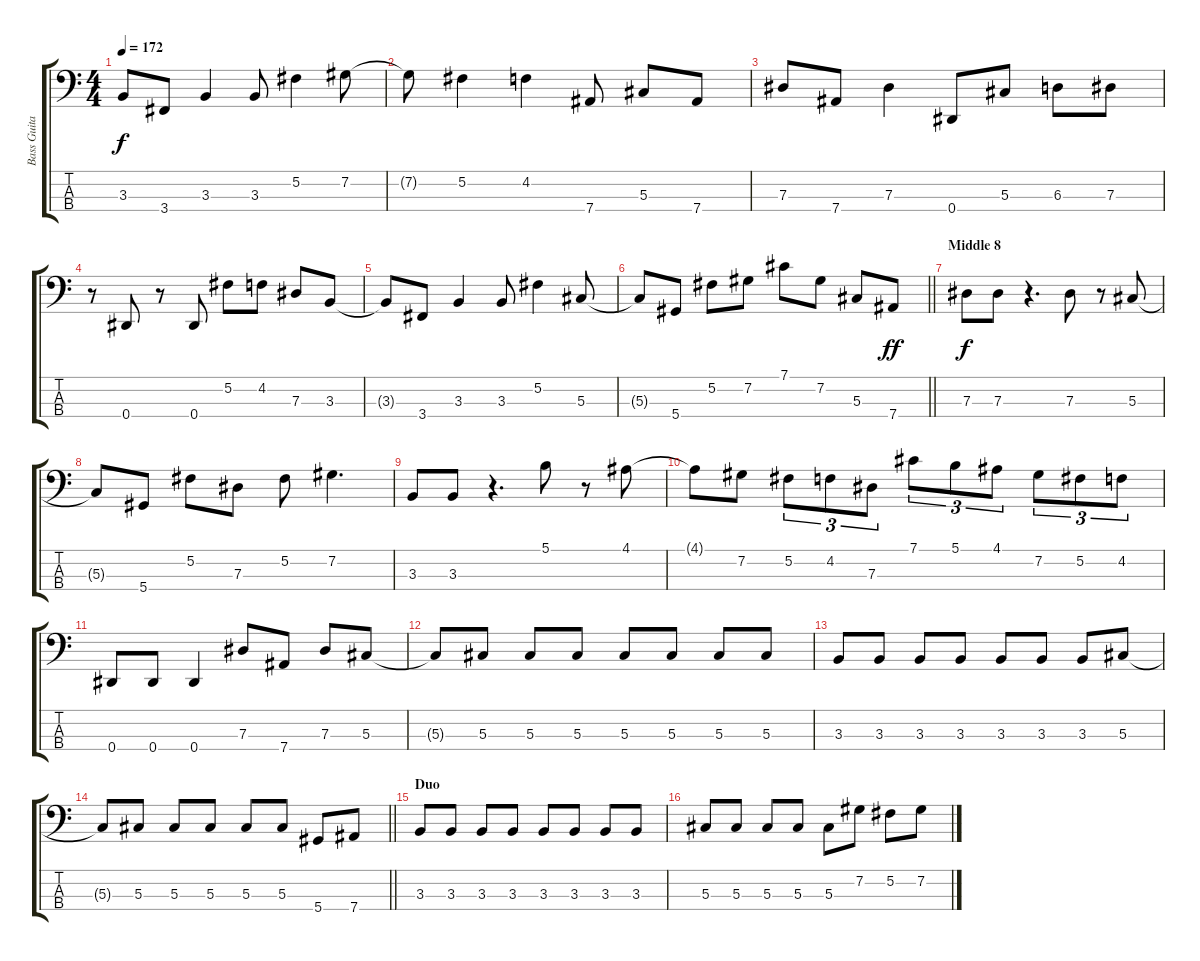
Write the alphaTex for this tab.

\track ("Bass Guitar: Taiji" "Bass Guita") {instrument electricbassfinger}
\staff {score tabs}
\tuning (Gb2 Db2 Ab1 Eb1) {hide}
\ts (4 4)
\tempo 172
\clef f4
\ks c
3.3{t}.8{dy f} 3.4.8 3.3.4 3.3.8 5.2.4 7.2.8 |
7.2{t}.8 5.2.4 4.2.4 7.4.8 5.3.8 7.4.8 |
7.3.8 7.4.8 7.3.4 0.4.8 5.3.8 6.3.8 7.3.8 |
r.8 0.4.8 r.8 0.4.8 5.2.8 4.2.8 7.3.8 3.3.8 |
3.3{t}.8 3.4.8 3.3.4 3.3.8 5.2.4 5.3.8 |
\barLineRight lightlight
5.3{t}.8 5.4.8 5.2.8 7.2.8 7.1.8 7.2.8 5.3.8 7.4.8{dy ff} |
\section ("" "Middle 8")
7.3.8{dy f} 7.3.8 r.4{d} 7.3.8 r.8 5.3.8 |
5.3{t}.8 5.4.8 5.2.8 7.3.8 5.2.8 7.2.4{d} |
3.3.8 3.3.8 r.4{d} 5.1.8 r.8 4.1.8 |
4.1{t}.8 7.2.8 5.2.8{tu (3 2)} 4.2.8{tu (3 2)} 7.3.8{tu (3 2)} 7.1.8{tu (3 2)} 5.1.8{tu (3 2)} 4.1.8{tu (3 2)} 7.2.8{tu (3 2)} 5.2.8{tu (3 2)} 4.2.8{tu (3 2)} |
0.4.8 0.4.8 0.4.4 7.3.8 7.4.8 7.3.8 5.3.8 |
5.3{t}.8 5.3.8 5.3.8 5.3.8 5.3.8 5.3.8 5.3.8 5.3.8 |
3.3.8 3.3.8 3.3.8 3.3.8 3.3.8 3.3.8 3.3.8 5.3.8 |
\barLineRight lightlight
5.3{t}.8 5.3.8 5.3.8 5.3.8 5.3.8 5.3.8 5.4.8 7.4.8 |
\section ("" "Duo")
3.3.8 3.3.8 3.3.8 3.3.8 3.3.8 3.3.8 3.3.8 3.3.8 |
5.3.8 5.3.8 5.3.8 5.3.8 5.3.8 7.2.8 5.2.8 7.2.8
